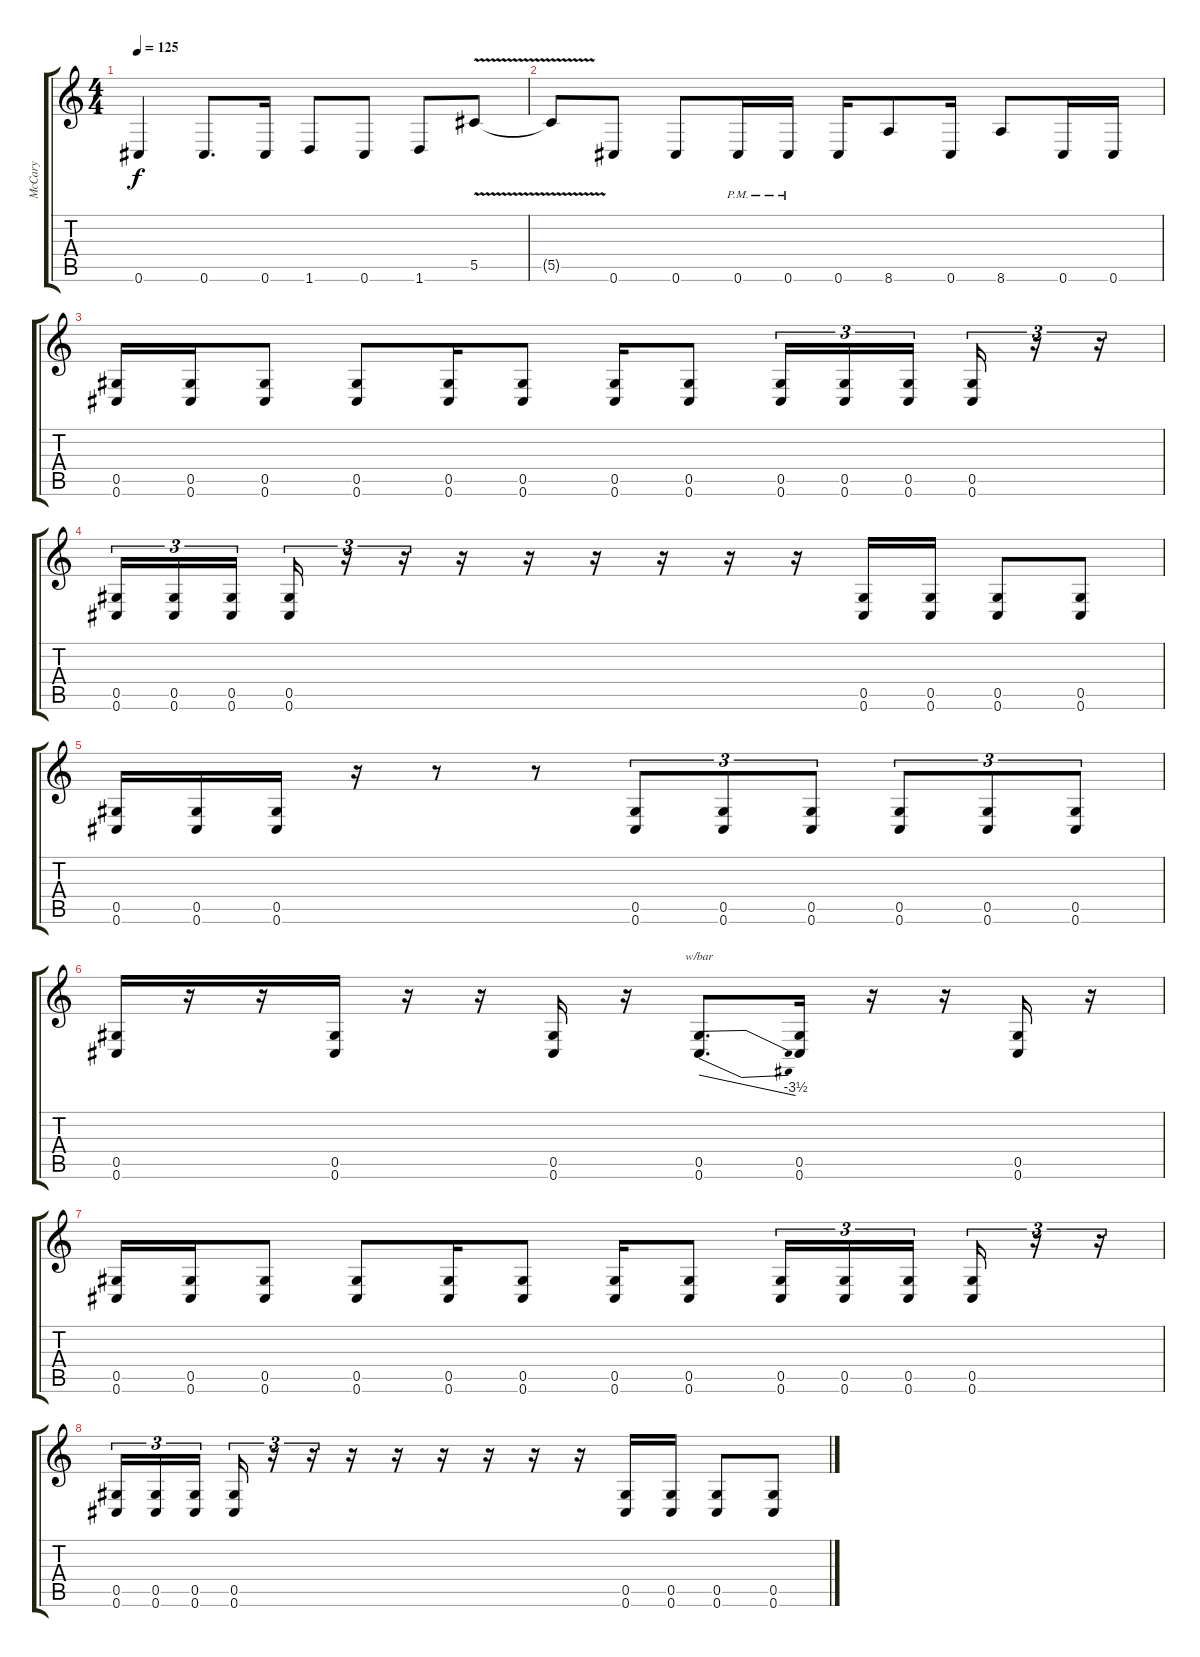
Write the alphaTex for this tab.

\track ("McCary" "McCary") {instrument distortionguitar}
\staff {score tabs}
\tuning (Eb4 Bb3 Gb3 Db3 Ab2 Db2) {hide}
\ts (4 4)
\tempo 125
\clef g2
\ks c
0.6.4{dy f} 0.6.8{d} 0.6.16 1.6.8 0.6.8 1.6.8 5.5{v}.8 |
5.5{t}.8 0.6.8 0.6.8 0.6{pm}.16 0.6{pm}.16 0.6.16 8.6.8 0.6.16 8.6.8 0.6.16 0.6.16 |
(0.5 0.6).16 (0.5 0.6).16 (0.5 0.6).8 (0.5 0.6).8 (0.5 0.6).16 (0.5 0.6).8 (0.5 0.6).16 (0.5 0.6).8 (0.5 0.6).16{tu (3 2)} (0.5 0.6).16{tu (3 2)} (0.5 0.6).16{tu (3 2)} (0.5 0.6).16{tu (3 2)} r.16{tu (3 2)} r.16{tu (3 2)} |
(0.5 0.6).16{tu (3 2)} (0.5 0.6).16{tu (3 2)} (0.5 0.6).16{tu (3 2)} (0.5 0.6).16{tu (3 2)} r.16{tu (3 2)} r.16{tu (3 2)} r.16 r.16 r.16 r.16 r.16 r.16 (0.5 0.6).16 (0.5 0.6).16 (0.5 0.6).8 (0.5 0.6).8 |
(0.5 0.6).16 (0.5 0.6).16 (0.5 0.6).16 r.16 r.8 r.8 (0.5 0.6).8{tu (3 2)} (0.5 0.6).8{tu (3 2)} (0.5 0.6).8{tu (3 2)} (0.5 0.6).8{tu (3 2)} (0.5 0.6).8{tu (3 2)} (0.5 0.6).8{tu (3 2)} |
(0.5 0.6).16 r.16 r.16 (0.5 0.6).16 r.16 r.16 (0.5 0.6).16 r.16 (0.5 0.6).8{d tbe (dive default 0 0 60 -14)} (0.5 0.6).16 r.16 r.16 (0.5 0.6).16 r.16 |
(0.5 0.6).16 (0.5 0.6).16 (0.5 0.6).8 (0.5 0.6).8 (0.5 0.6).16 (0.5 0.6).8 (0.5 0.6).16 (0.5 0.6).8 (0.5 0.6).16{tu (3 2)} (0.5 0.6).16{tu (3 2)} (0.5 0.6).16{tu (3 2)} (0.5 0.6).16{tu (3 2)} r.16{tu (3 2)} r.16{tu (3 2)} |
(0.5 0.6).16{tu (3 2)} (0.5 0.6).16{tu (3 2)} (0.5 0.6).16{tu (3 2)} (0.5 0.6).16{tu (3 2)} r.16{tu (3 2)} r.16{tu (3 2)} r.16 r.16 r.16 r.16 r.16 r.16 (0.5 0.6).16 (0.5 0.6).16 (0.5 0.6).8 (0.5 0.6).8
